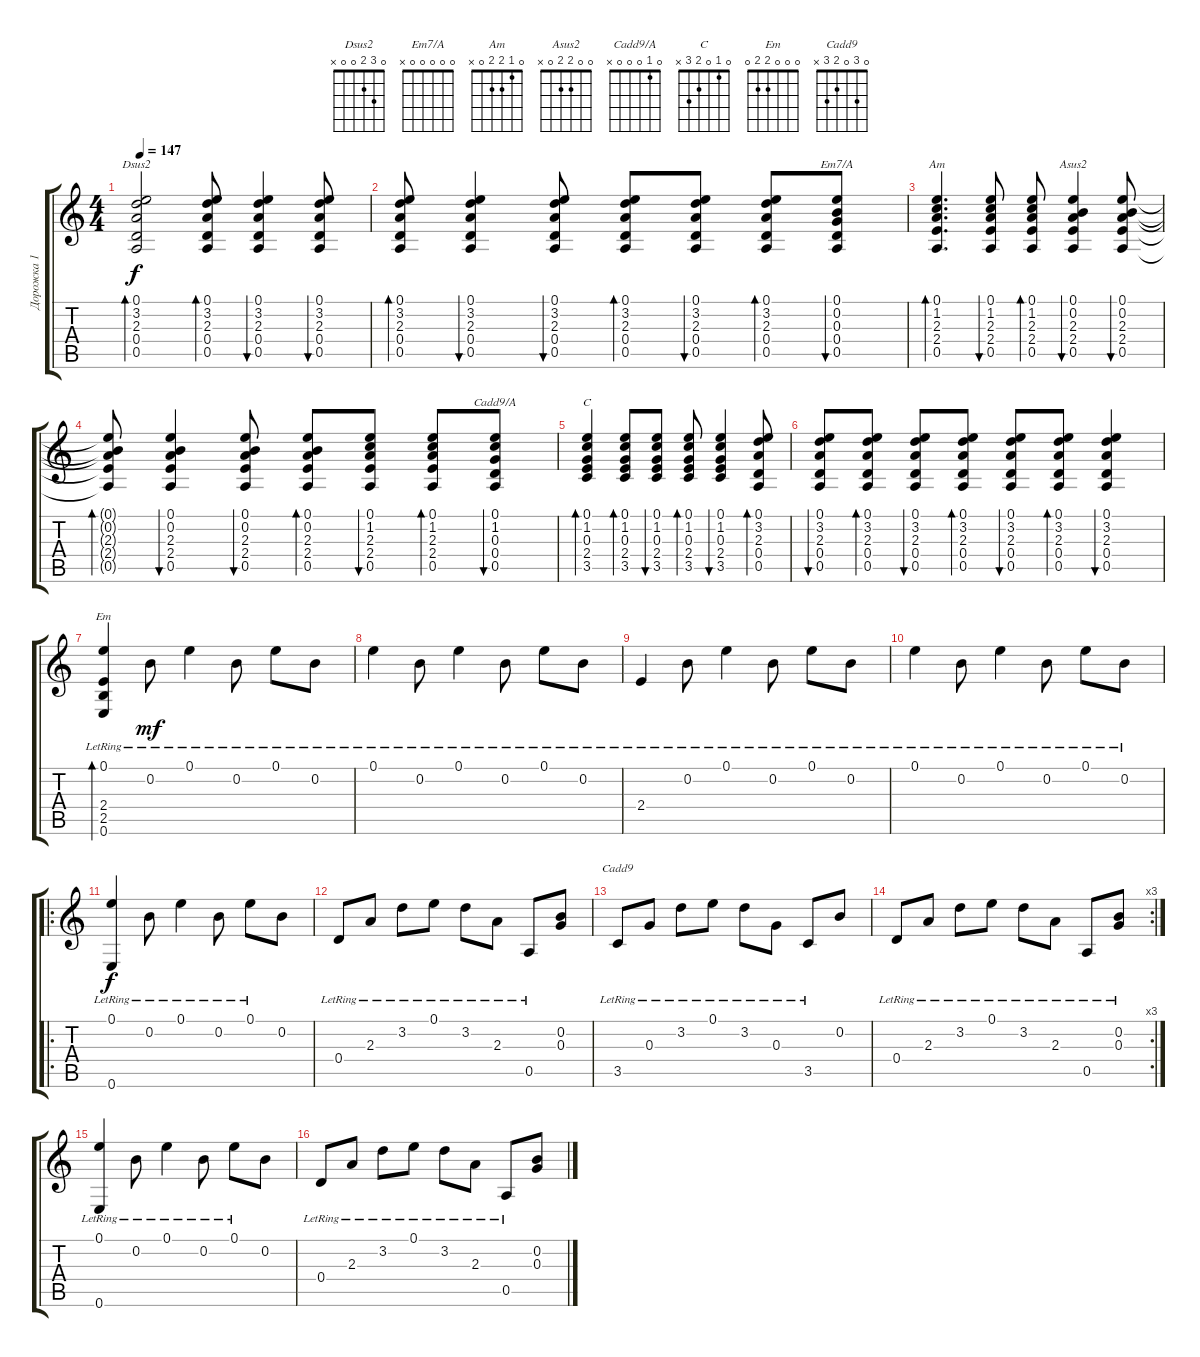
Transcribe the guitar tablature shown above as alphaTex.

\track ("Дорожка 1" "Дорожка 1") {instrument acousticguitarsteel}
\staff {score tabs}
\tuning (E4 B3 G3 D3 A2 E2) {hide}
\chord ("Dsus2" 0 3 2 0 0 x)
\chord ("Em7/A" 0 0 0 0 0 x)
\chord ("Am" 0 1 2 2 0 x)
\chord ("Asus2" 0 0 2 2 0 x)
\chord ("Cadd9/A" 0 1 0 0 0 x)
\chord ("C" 0 1 0 2 3 x)
\chord ("Em" 0 0 0 2 2 0)
\chord ("Cadd9" 0 3 0 2 3 x)
\ts (4 4)
\tempo 147
\clef g2
\ks c
(0.1 3.2 2.3 0.4 0.5).2{bd 30 ch "Dsus2" dy f} (0.1 3.2 2.3 0.4 0.5).8{bd 30} (0.1 3.2 2.3 0.4 0.5).4{bu 30} (0.1 3.2 2.3 0.4 0.5).8{bu 30} |
(0.1 3.2 2.3 0.4 0.5).8{bd 30} (0.1 3.2 2.3 0.4 0.5).4{bu 30} (0.1 3.2 2.3 0.4 0.5).8{bu 30} (0.1 3.2 2.3 0.4 0.5).8{bd 30} (0.1 3.2 2.3 0.4 0.5).8{bu 30} (0.1 3.2 2.3 0.4 0.5).8{bd 30} (0.1 0.2 0.3 0.4 0.5).8{bu 30 ch "Em7/A"} |
(0.1 1.2 2.3 2.4 0.5).4{d bd 30 ch "Am"} (0.1 1.2 2.3 2.4 0.5).8{bu 30} (0.1 1.2 2.3 2.4 0.5).8{bd 30} (0.1 0.2 2.3 2.4 0.5).4{bu 30 ch "Asus2"} (0.1 0.2 2.3 2.4 0.5).8{bu 30} |
(0.1{t} 0.2{t} 2.3{t} 2.4{t} 0.5{t}).8{bd 30} (0.1 0.2 2.3 2.4 0.5).4{bu 30} (0.1 0.2 2.3 2.4 0.5).8{bu 30} (0.1 0.2 2.3 2.4 0.5).8{bd 30} (0.1 1.2 2.3 2.4 0.5).8{bu 30} (0.1 1.2 2.3 2.4 0.5).8{bd 30} (0.1 1.2 0.3 0.4 0.5).8{bu 30 ch "Cadd9/A"} |
(0.1 1.2 0.3 2.4 3.5).4{bd 30 ch "C"} (0.1 1.2 0.3 2.4 3.5).8{bd 30} (0.1 1.2 0.3 2.4 3.5).8{bu 30} (0.1 1.2 0.3 2.4 3.5).8{bd 30} (0.1 1.2 0.3 2.4 3.5).4{bu 30} (0.1 3.2 2.3 0.4 0.5).8{bd 30} |
(0.1 3.2 2.3 0.4 0.5).8{bu 30} (0.1 3.2 2.3 0.4 0.5).8{bd 30} (0.1 3.2 2.3 0.4 0.5).8{bu 30} (0.1 3.2 2.3 0.4 0.5).8{bd 30} (0.1 3.2 2.3 0.4 0.5).8{bu 30} (0.1 3.2 2.3 0.4 0.5).8{bd 30} (0.1 3.2 2.3 0.4 0.5).4{bu 30} |
(0.1{lr} 2.4{lr} 2.5{lr} 0.6{lr}).4{bd 30 ch "Em"} 0.2{lr}.8{dy mf} 0.1{lr}.4 0.2{lr}.8 0.1{lr}.8 0.2{lr}.8 |
0.1{lr}.4 0.2{lr}.8 0.1{lr}.4 0.2{lr}.8 0.1{lr}.8 0.2{lr}.8 |
2.4{lr}.4 0.2{lr}.8 0.1{lr}.4 0.2{lr}.8 0.1{lr}.8 0.2{lr}.8 |
0.1{lr}.4 0.2{lr}.8 0.1{lr}.4 0.2{lr}.8 0.1{lr}.8 0.2{lr}.8 |
\ro
(0.1{lr} 0.6{lr}).4{dy f} 0.2{lr}.8 0.1{lr}.4 0.2{lr}.8 0.1{lr}.8 0.2.8 |
0.4{lr}.8 2.3{lr}.8 3.2{lr}.8 0.1{lr}.8 3.2{lr}.8 2.3{lr}.8 0.5{lr}.8 (0.2 0.3).8 |
3.5{lr}.8{ch "Cadd9"} 0.3{lr}.8 3.2{lr}.8 0.1{lr}.8 3.2{lr}.8 0.3{lr}.8 3.5{lr}.8 0.2.8 |
\rc 3
0.4{lr}.8 2.3{lr}.8 3.2{lr}.8 0.1{lr}.8 3.2{lr}.8 2.3{lr}.8 0.5{lr}.8 (0.2{lr} 0.3{lr}).8 |
(0.1{lr} 0.6{lr}).4 0.2{lr}.8 0.1{lr}.4 0.2{lr}.8 0.1{lr}.8 0.2.8 |
0.4{lr}.8 2.3{lr}.8 3.2{lr}.8 0.1{lr}.8 3.2{lr}.8 2.3{lr}.8 0.5{lr}.8 (0.2 0.3).8
